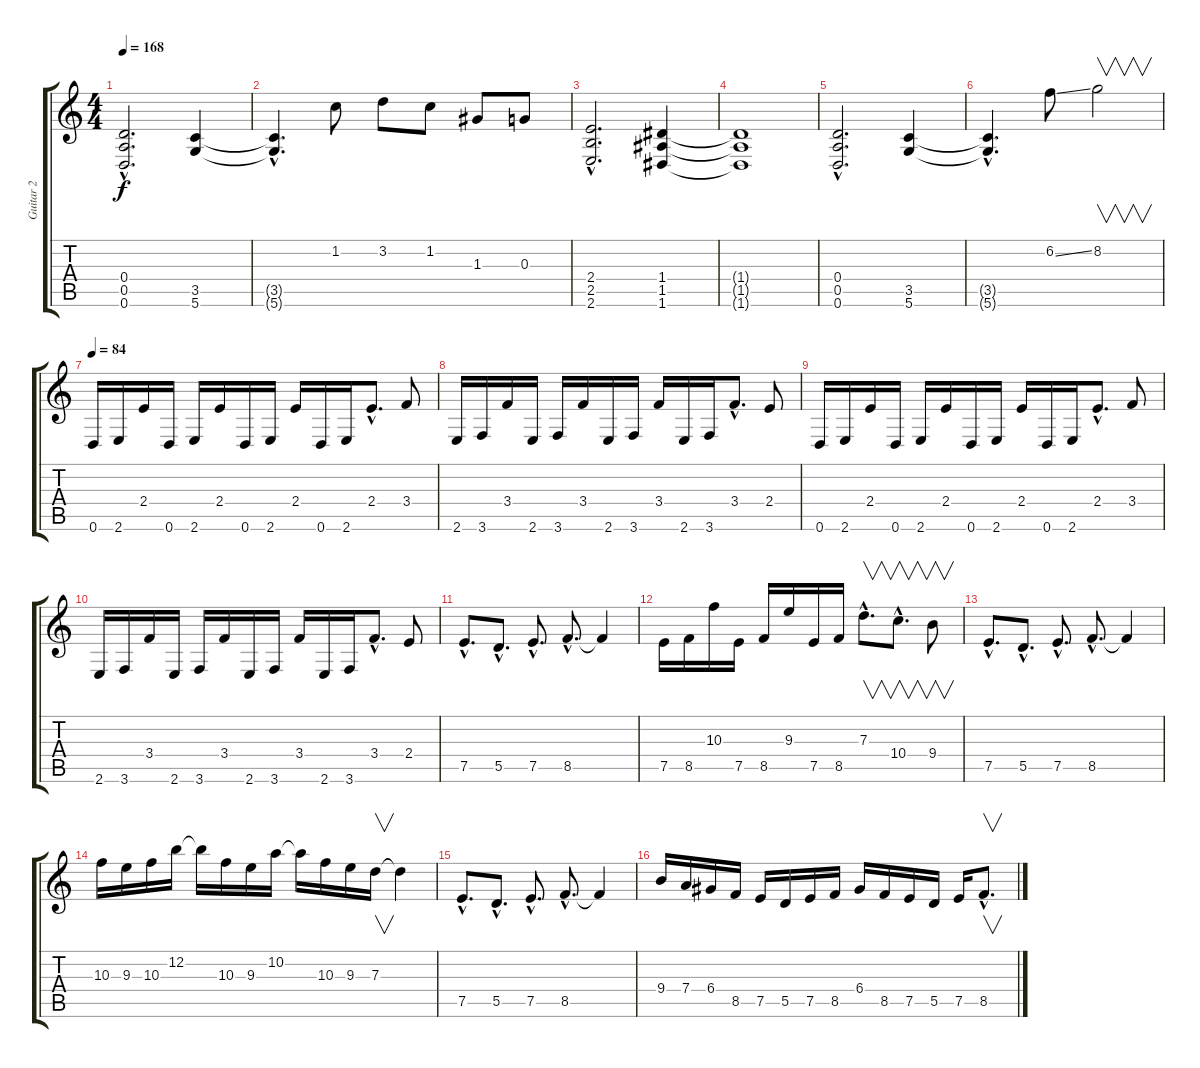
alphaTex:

\track ("Guitar 2" "Guitar 2") {instrument distortionguitar}
\staff {score tabs}
\tuning (E4 B3 G3 D3 A2 D2) {hide}
\ts (4 4)
\tempo 168
\clef g2
\ks c
(0.4{hac} 0.5{hac} 0.6{hac}).2{d dy f} (3.5 5.6).4 |
(3.5{hac t} 5.6{hac t}).4{d} 1.2.8 3.2.8 1.2.8 1.3.8 0.3.8 |
(2.4{hac} 2.5{hac} 2.6{hac}).2{d} (1.4 1.5 1.6).4 |
(1.4{t} 1.5{t} 1.6{t}).1 |
(0.4{hac} 0.5{hac} 0.6{hac}).2{d} (3.5 5.6).4 |
(3.5{hac t} 5.6{hac t}).4{d} 6.2{ss}.8 8.2.2{v} |
\tempo 84
0.6.16 2.6.16 2.4.16 0.6.16 2.6.16 2.4.16 0.6.16 2.6.16 2.4.16 0.6.16 2.6.16 2.4{hac}.8{d} 3.4.8 |
2.6.16 3.6.16 3.4.16 2.6.16 3.6.16 3.4.16 2.6.16 3.6.16 3.4.16 2.6.16 3.6.16 3.4{hac}.8{d} 2.4.8 |
0.6.16 2.6.16 2.4.16 0.6.16 2.6.16 2.4.16 0.6.16 2.6.16 2.4.16 0.6.16 2.6.16 2.4{hac}.8{d} 3.4.8 |
2.6.16 3.6.16 3.4.16 2.6.16 3.6.16 3.4.16 2.6.16 3.6.16 3.4.16 2.6.16 3.6.16 3.4{hac}.8{d} 2.4.8 |
7.5{hac}.8{d} 5.5{hac}.8{d} 7.5{hac}.8{d} 8.5{hac}.8{d} 8.5{t}.4 |
7.5.16 8.5.16 10.3.16 7.5.16 8.5.16 9.3.16 7.5.16 8.5.16 7.3{hac}.8{v d} 10.4{hac}.8{v d} 9.4.8{v} |
7.5{hac}.8{d} 5.5{hac}.8{d} 7.5{hac}.8{d} 8.5{hac}.8{d} 8.5{t}.4 |
10.3.16 9.3.16 10.3.16 12.2.16 12.2{t}.16 10.3.16 9.3.16 10.2.16 10.2{t}.16 10.3.16 9.3.16 7.3.16{v} 7.3{t}.4 |
7.5{hac}.8{d} 5.5{hac}.8{d} 7.5{hac}.8{d} 8.5{hac}.8{d} 8.5{t}.4 |
9.4.16 7.4.16 6.4.16 8.5.16 7.5.16 5.5.16 7.5.16 8.5.16 6.4.16 8.5.16 7.5.16 5.5.16 7.5.16 8.5{hac}.8{v d}
